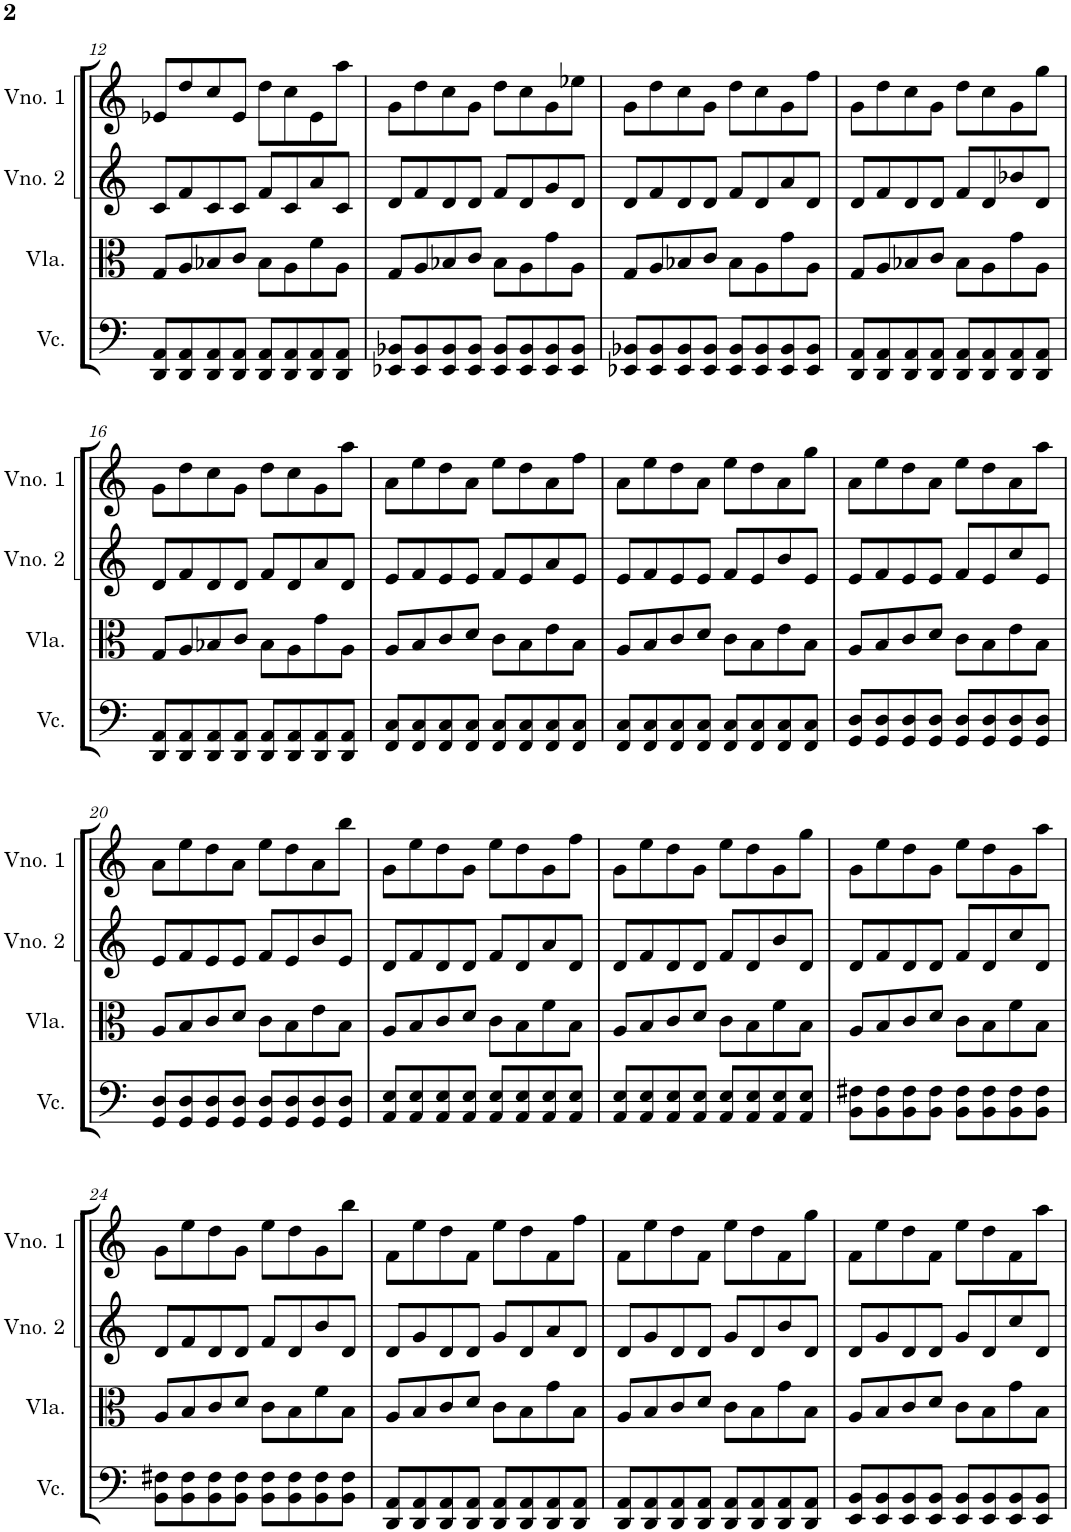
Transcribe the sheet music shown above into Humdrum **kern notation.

**kern	**kern	**kern	**kern
*part4	*part3	*part2	*part1
*staff4	*staff3	*staff2	*staff1
*I"Violoncelo	*I"Viola	*I"Violino 2	*I"Violino 1
*I'Vc.	*I'Vla.	*I'Vno. 2	*I'Vno. 1
!!LO:PB:g=z
*clefF4	*clefC3	*clefG2	*clefG2
*k[]	*k[]	*k[]	*k[]
*M2/2	*M2/2	*M2/2	*M2/2
*met(c|)	*met(c|)	*met(c|)	*met(c|)
=12	=12	=12	=12
8DD/ 8AA/L	8G/L	8c/L	8e-X/L
8DD/ 8AA/	8A/	8f/	8dd/
8DD/ 8AA/	8B-X/	8c/	8cc/
8DD/ 8AA/J	8c/J	8c/J	8e-/J
8DD/ 8AA/L	8B-\L	8f/L	8dd\L
8DD/ 8AA/	8A\	8c/	8cc\
8DD/ 8AA/	8f\	8a/	8e-\
8DD/ 8AA/J	8A\J	8c/J	8aa\J
=13	=13	=13	=13
8EE-X/ 8BB-X/L	8G/L	8d/L	8g\L
8EE-/ 8BB-/	8A/	8f/	8dd\
8EE-/ 8BB-/	8B-X/	8d/	8cc\
8EE-/ 8BB-/J	8c/J	8d/J	8g\J
8EE-/ 8BB-/L	8B-\L	8f/L	8dd\L
8EE-/ 8BB-/	8A\	8d/	8cc\
8EE-/ 8BB-/	8g\	8g/	8g\
8EE-/ 8BB-/J	8A\J	8d/J	8ee-X\J
=14	=14	=14	=14
8EE-X/ 8BB-X/L	8G/L	8d/L	8g\L
8EE-/ 8BB-/	8A/	8f/	8dd\
8EE-/ 8BB-/	8B-X/	8d/	8cc\
8EE-/ 8BB-/J	8c/J	8d/J	8g\J
8EE-/ 8BB-/L	8B-\L	8f/L	8dd\L
8EE-/ 8BB-/	8A\	8d/	8cc\
8EE-/ 8BB-/	8g\	8a/	8g\
8EE-/ 8BB-/J	8A\J	8d/J	8ff\J
=15	=15	=15	=15
8DD/ 8AA/L	8G/L	8d/L	8g\L
8DD/ 8AA/	8A/	8f/	8dd\
8DD/ 8AA/	8B-X/	8d/	8cc\
8DD/ 8AA/J	8c/J	8d/J	8g\J
8DD/ 8AA/L	8B-\L	8f/L	8dd\L
8DD/ 8AA/	8A\	8d/	8cc\
8DD/ 8AA/	8g\	8b-X/	8g\
8DD/ 8AA/J	8A\J	8d/J	8gg\J
!!LO:LB:g=z
=16	=16	=16	=16
8DD/ 8AA/L	8G/L	8d/L	8g\L
8DD/ 8AA/	8A/	8f/	8dd\
8DD/ 8AA/	8B-X/	8d/	8cc\
8DD/ 8AA/J	8c/J	8d/J	8g\J
8DD/ 8AA/L	8B-\L	8f/L	8dd\L
8DD/ 8AA/	8A\	8d/	8cc\
8DD/ 8AA/	8g\	8a/	8g\
8DD/ 8AA/J	8A\J	8d/J	8aa\J
=17	=17	=17	=17
8FF/ 8C/L	8A/L	8e/L	8a\L
8FF/ 8C/	8B/	8f/	8ee\
8FF/ 8C/	8c/	8e/	8dd\
8FF/ 8C/J	8d/J	8e/J	8a\J
8FF/ 8C/L	8c\L	8f/L	8ee\L
8FF/ 8C/	8B\	8e/	8dd\
8FF/ 8C/	8e\	8a/	8a\
8FF/ 8C/J	8B\J	8e/J	8ff\J
=18	=18	=18	=18
8FF/ 8C/L	8A/L	8e/L	8a\L
8FF/ 8C/	8B/	8f/	8ee\
8FF/ 8C/	8c/	8e/	8dd\
8FF/ 8C/J	8d/J	8e/J	8a\J
8FF/ 8C/L	8c\L	8f/L	8ee\L
8FF/ 8C/	8B\	8e/	8dd\
8FF/ 8C/	8e\	8b/	8a\
8FF/ 8C/J	8B\J	8e/J	8gg\J
=19	=19	=19	=19
8GG/ 8D/L	8A/L	8e/L	8a\L
8GG/ 8D/	8B/	8f/	8ee\
8GG/ 8D/	8c/	8e/	8dd\
8GG/ 8D/J	8d/J	8e/J	8a\J
8GG/ 8D/L	8c\L	8f/L	8ee\L
8GG/ 8D/	8B\	8e/	8dd\
8GG/ 8D/	8e\	8cc/	8a\
8GG/ 8D/J	8B\J	8e/J	8aa\J
!!LO:LB:g=z
=20	=20	=20	=20
8GG/ 8D/L	8A/L	8e/L	8a\L
8GG/ 8D/	8B/	8f/	8ee\
8GG/ 8D/	8c/	8e/	8dd\
8GG/ 8D/J	8d/J	8e/J	8a\J
8GG/ 8D/L	8c\L	8f/L	8ee\L
8GG/ 8D/	8B\	8e/	8dd\
8GG/ 8D/	8e\	8b/	8a\
8GG/ 8D/J	8B\J	8e/J	8bb\J
=21	=21	=21	=21
8AA/ 8E/L	8A/L	8d/L	8g\L
8AA/ 8E/	8B/	8f/	8ee\
8AA/ 8E/	8c/	8d/	8dd\
8AA/ 8E/J	8d/J	8d/J	8g\J
8AA/ 8E/L	8c\L	8f/L	8ee\L
8AA/ 8E/	8B\	8d/	8dd\
8AA/ 8E/	8f\	8a/	8g\
8AA/ 8E/J	8B\J	8d/J	8ff\J
=22	=22	=22	=22
8AA/ 8E/L	8A/L	8d/L	8g\L
8AA/ 8E/	8B/	8f/	8ee\
8AA/ 8E/	8c/	8d/	8dd\
8AA/ 8E/J	8d/J	8d/J	8g\J
8AA/ 8E/L	8c\L	8f/L	8ee\L
8AA/ 8E/	8B\	8d/	8dd\
8AA/ 8E/	8f\	8b/	8g\
8AA/ 8E/J	8B\J	8d/J	8gg\J
=23	=23	=23	=23
8BB\ 8F#X\L	8A/L	8d/L	8g\L
8BB\ 8F#\	8B/	8f/	8ee\
8BB\ 8F#\	8c/	8d/	8dd\
8BB\ 8F#\J	8d/J	8d/J	8g\J
8BB\ 8F#\L	8c\L	8f/L	8ee\L
8BB\ 8F#\	8B\	8d/	8dd\
8BB\ 8F#\	8f\	8cc/	8g\
8BB\ 8F#\J	8B\J	8d/J	8aa\J
!!LO:LB:g=z
=24	=24	=24	=24
8BB\ 8F#X\L	8A/L	8d/L	8g\L
8BB\ 8F#\	8B/	8f/	8ee\
8BB\ 8F#\	8c/	8d/	8dd\
8BB\ 8F#\J	8d/J	8d/J	8g\J
8BB\ 8F#\L	8c\L	8f/L	8ee\L
8BB\ 8F#\	8B\	8d/	8dd\
8BB\ 8F#\	8f\	8b/	8g\
8BB\ 8F#\J	8B\J	8d/J	8bb\J
=25	=25	=25	=25
8DD/ 8AA/L	8A/L	8d/L	8f\L
8DD/ 8AA/	8B/	8g/	8ee\
8DD/ 8AA/	8c/	8d/	8dd\
8DD/ 8AA/J	8d/J	8d/J	8f\J
8DD/ 8AA/L	8c\L	8g/L	8ee\L
8DD/ 8AA/	8B\	8d/	8dd\
8DD/ 8AA/	8g\	8a/	8f\
8DD/ 8AA/J	8B\J	8d/J	8ff\J
=26	=26	=26	=26
8DD/ 8AA/L	8A/L	8d/L	8f\L
8DD/ 8AA/	8B/	8g/	8ee\
8DD/ 8AA/	8c/	8d/	8dd\
8DD/ 8AA/J	8d/J	8d/J	8f\J
8DD/ 8AA/L	8c\L	8g/L	8ee\L
8DD/ 8AA/	8B\	8d/	8dd\
8DD/ 8AA/	8g\	8b/	8f\
8DD/ 8AA/J	8B\J	8d/J	8gg\J
=27	=27	=27	=27
8EE/ 8BB/L	8A/L	8d/L	8f\L
8EE/ 8BB/	8B/	8g/	8ee\
8EE/ 8BB/	8c/	8d/	8dd\
8EE/ 8BB/J	8d/J	8d/J	8f\J
8EE/ 8BB/L	8c\L	8g/L	8ee\L
8EE/ 8BB/	8B\	8d/	8dd\
8EE/ 8BB/	8g\	8cc/	8f\
8EE/ 8BB/J	8B\J	8d/J	8aa\J
=	=	=	=
*-	*-	*-	*-
